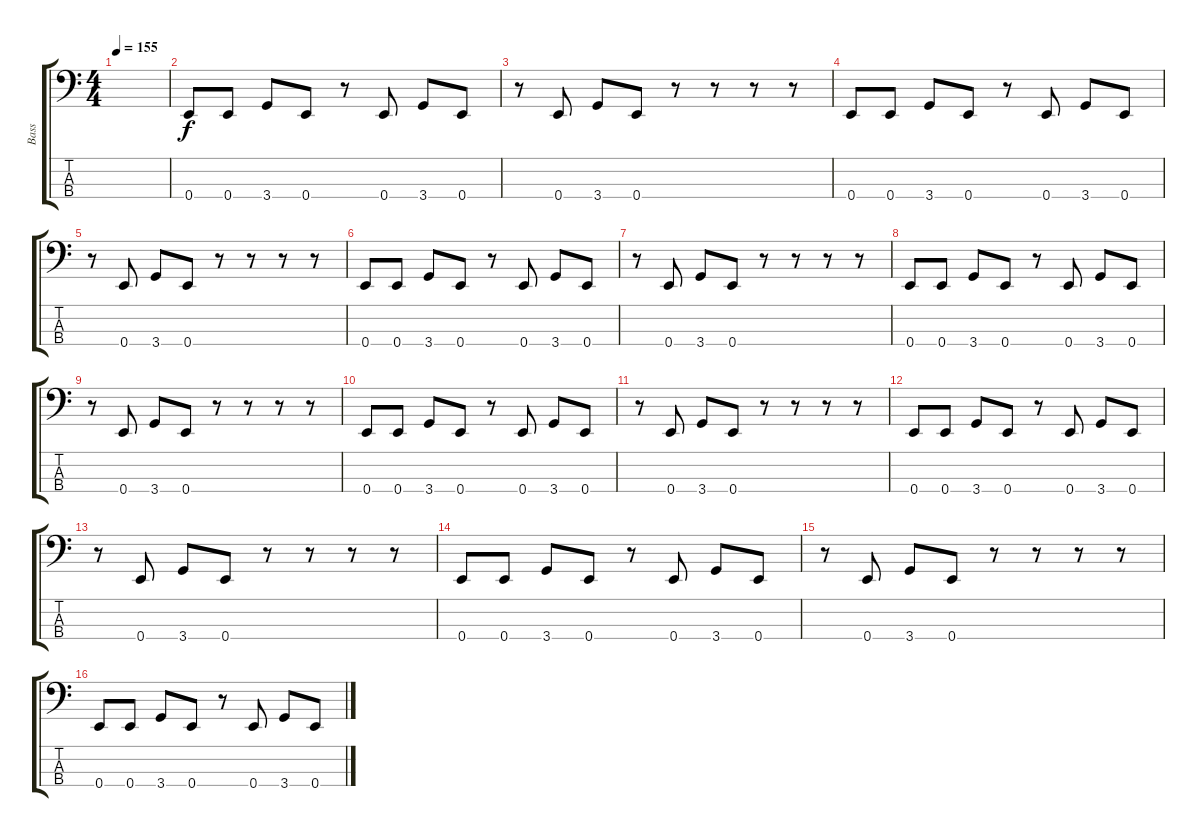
\track ("Bass" "Bass") {instrument electricbassfinger}
\staff {score tabs}
\tuning (G2 D2 A1 E1) {hide}
\ts (4 4)
\tempo 155
\clef f4
\ks c
|
0.4.8 0.4.8 3.4.8 0.4.8 r.8 0.4.8 3.4.8 0.4.8 |
r.8 0.4.8 3.4.8 0.4.8 r.8 r.8 r.8 r.8 |
0.4.8 0.4.8 3.4.8 0.4.8 r.8 0.4.8 3.4.8 0.4.8 |
r.8 0.4.8 3.4.8 0.4.8 r.8 r.8 r.8 r.8 |
0.4.8 0.4.8 3.4.8 0.4.8 r.8 0.4.8 3.4.8 0.4.8 |
r.8 0.4.8 3.4.8 0.4.8 r.8 r.8 r.8 r.8 |
0.4.8 0.4.8 3.4.8 0.4.8 r.8 0.4.8 3.4.8 0.4.8 |
r.8 0.4.8 3.4.8 0.4.8 r.8 r.8 r.8 r.8 |
0.4.8 0.4.8 3.4.8 0.4.8 r.8 0.4.8 3.4.8 0.4.8 |
r.8 0.4.8 3.4.8 0.4.8 r.8 r.8 r.8 r.8 |
0.4.8 0.4.8 3.4.8 0.4.8 r.8 0.4.8 3.4.8 0.4.8 |
r.8 0.4.8 3.4.8 0.4.8 r.8 r.8 r.8 r.8 |
0.4.8 0.4.8 3.4.8 0.4.8 r.8 0.4.8 3.4.8 0.4.8 |
r.8 0.4.8 3.4.8 0.4.8 r.8 r.8 r.8 r.8 |
0.4.8 0.4.8 3.4.8 0.4.8 r.8 0.4.8 3.4.8 0.4.8
